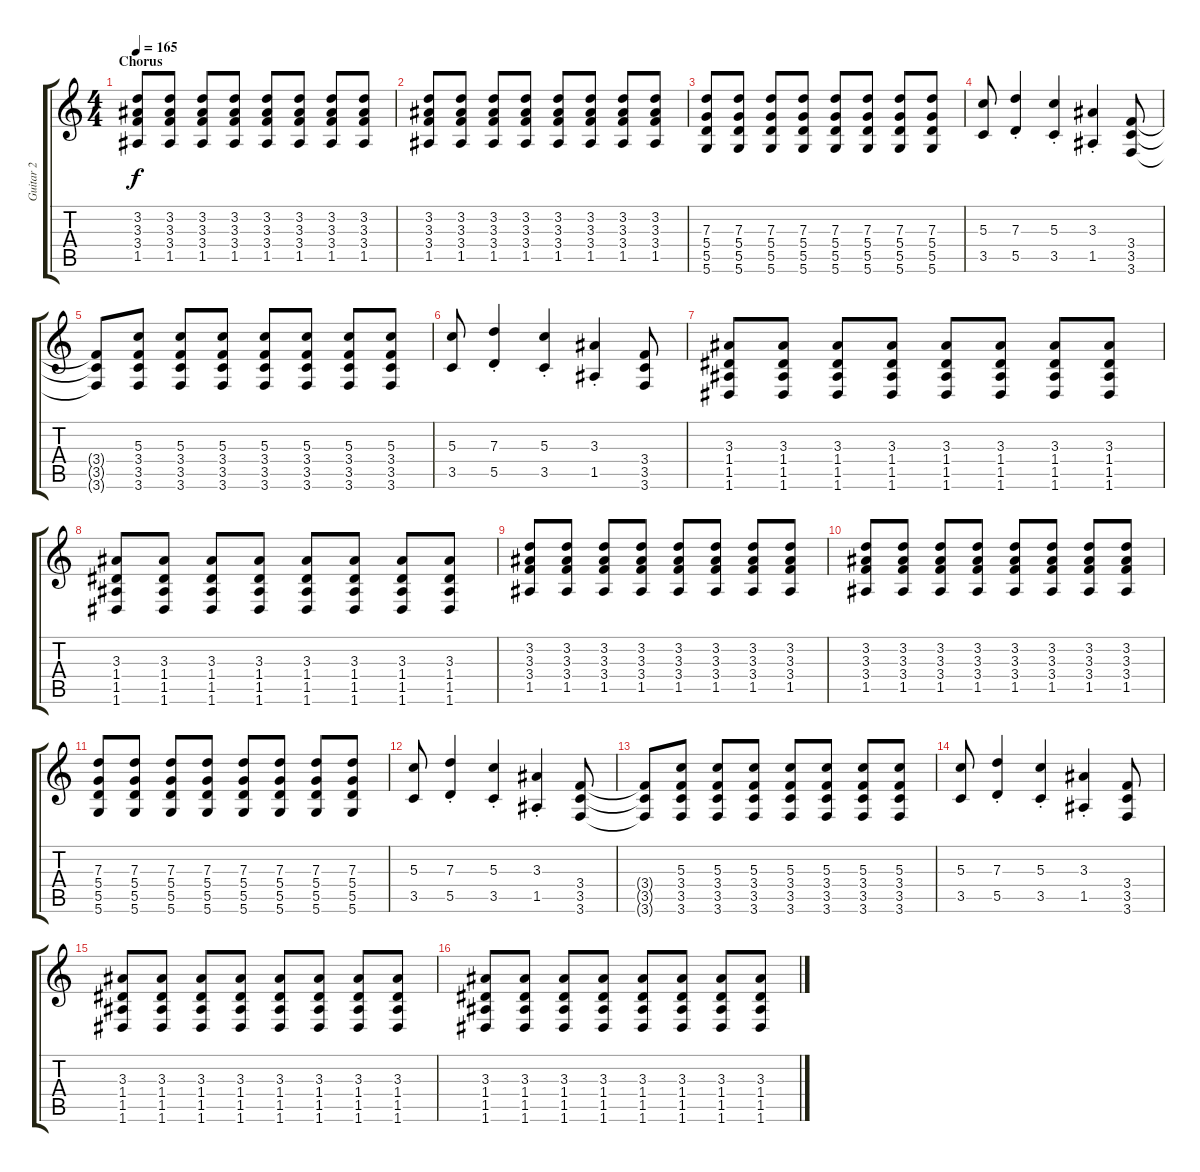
\track ("Guitar 2" "Guitar 2") {instrument overdrivenguitar}
\staff {score tabs}
\tuning (E4 B3 G3 D3 A2 D2) {hide}
\ts (4 4)
\section ("" "Chorus")
\tempo 165
\clef g2
\ks c
(3.2 3.3 3.4 1.5).8{dy f volume 13 balance 8} (3.2 3.3 3.4 1.5).8 (3.2 3.3 3.4 1.5).8 (3.2 3.3 3.4 1.5).8 (3.2 3.3 3.4 1.5).8 (3.2 3.3 3.4 1.5).8 (3.2 3.3 3.4 1.5).8 (3.2 3.3 3.4 1.5).8 |
(3.2 3.3 3.4 1.5).8 (3.2 3.3 3.4 1.5).8 (3.2 3.3 3.4 1.5).8 (3.2 3.3 3.4 1.5).8 (3.2 3.3 3.4 1.5).8 (3.2 3.3 3.4 1.5).8 (3.2 3.3 3.4 1.5).8 (3.2 3.3 3.4 1.5).8 |
(7.3 5.4 5.5 5.6).8 (7.3 5.4 5.5 5.6).8 (7.3 5.4 5.5 5.6).8 (7.3 5.4 5.5 5.6).8 (7.3 5.4 5.5 5.6).8 (7.3 5.4 5.5 5.6).8 (7.3 5.4 5.5 5.6).8 (7.3 5.4 5.5 5.6).8 |
(5.3 3.5).8 (7.3{st} 5.5{st}).4 (5.3{st} 3.5{st}).4 (3.3{st} 1.5{st}).4 (3.4 3.5 3.6).8 |
(3.4{t} 3.5{t} 3.6{t}).8 (5.3 3.4 3.5 3.6).8 (5.3 3.4 3.5 3.6).8 (5.3 3.4 3.5 3.6).8 (5.3 3.4 3.5 3.6).8 (5.3 3.4 3.5 3.6).8 (5.3 3.4 3.5 3.6).8 (5.3 3.4 3.5 3.6).8 |
(5.3 3.5).8 (7.3{st} 5.5{st}).4 (5.3{st} 3.5{st}).4 (3.3{st} 1.5{st}).4 (3.4 3.5 3.6).8 |
(3.3 1.4 1.5 1.6).8 (3.3 1.4 1.5 1.6).8 (3.3 1.4 1.5 1.6).8 (3.3 1.4 1.5 1.6).8 (3.3 1.4 1.5 1.6).8 (3.3 1.4 1.5 1.6).8 (3.3 1.4 1.5 1.6).8 (3.3 1.4 1.5 1.6).8 |
(3.3 1.4 1.5 1.6).8 (3.3 1.4 1.5 1.6).8 (3.3 1.4 1.5 1.6).8 (3.3 1.4 1.5 1.6).8 (3.3 1.4 1.5 1.6).8 (3.3 1.4 1.5 1.6).8 (3.3 1.4 1.5 1.6).8 (3.3 1.4 1.5 1.6).8 |
(3.2 3.3 3.4 1.5).8 (3.2 3.3 3.4 1.5).8 (3.2 3.3 3.4 1.5).8 (3.2 3.3 3.4 1.5).8 (3.2 3.3 3.4 1.5).8 (3.2 3.3 3.4 1.5).8 (3.2 3.3 3.4 1.5).8 (3.2 3.3 3.4 1.5).8 |
(3.2 3.3 3.4 1.5).8 (3.2 3.3 3.4 1.5).8 (3.2 3.3 3.4 1.5).8 (3.2 3.3 3.4 1.5).8 (3.2 3.3 3.4 1.5).8 (3.2 3.3 3.4 1.5).8 (3.2 3.3 3.4 1.5).8 (3.2 3.3 3.4 1.5).8 |
(7.3 5.4 5.5 5.6).8 (7.3 5.4 5.5 5.6).8 (7.3 5.4 5.5 5.6).8 (7.3 5.4 5.5 5.6).8 (7.3 5.4 5.5 5.6).8 (7.3 5.4 5.5 5.6).8 (7.3 5.4 5.5 5.6).8 (7.3 5.4 5.5 5.6).8 |
(5.3 3.5).8 (7.3{st} 5.5{st}).4 (5.3{st} 3.5{st}).4 (3.3{st} 1.5{st}).4 (3.4 3.5 3.6).8 |
(3.4{t} 3.5{t} 3.6{t}).8 (5.3 3.4 3.5 3.6).8 (5.3 3.4 3.5 3.6).8 (5.3 3.4 3.5 3.6).8 (5.3 3.4 3.5 3.6).8 (5.3 3.4 3.5 3.6).8 (5.3 3.4 3.5 3.6).8 (5.3 3.4 3.5 3.6).8 |
(5.3 3.5).8 (7.3{st} 5.5{st}).4 (5.3{st} 3.5{st}).4 (3.3{st} 1.5{st}).4 (3.4 3.5 3.6).8 |
(3.3 1.4 1.5 1.6).8 (3.3 1.4 1.5 1.6).8 (3.3 1.4 1.5 1.6).8 (3.3 1.4 1.5 1.6).8 (3.3 1.4 1.5 1.6).8 (3.3 1.4 1.5 1.6).8 (3.3 1.4 1.5 1.6).8 (3.3 1.4 1.5 1.6).8 |
(3.3 1.4 1.5 1.6).8 (3.3 1.4 1.5 1.6).8 (3.3 1.4 1.5 1.6).8 (3.3 1.4 1.5 1.6).8 (3.3 1.4 1.5 1.6).8 (3.3 1.4 1.5 1.6).8 (3.3 1.4 1.5 1.6).8 (3.3 1.4 1.5 1.6).8
